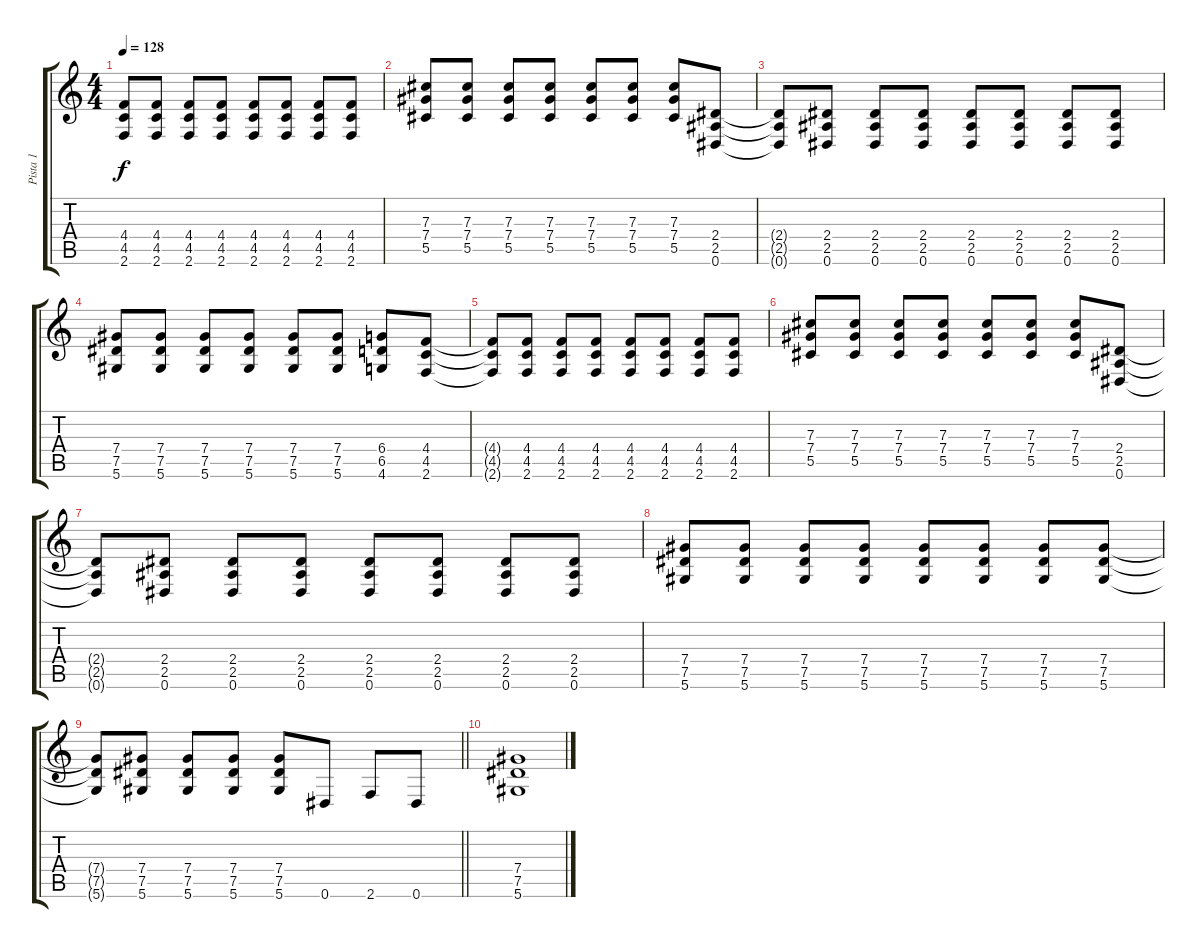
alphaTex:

\track ("Pista 1" "Pista 1") {instrument distortionguitar}
\staff {score tabs}
\tuning (Eb4 Bb3 Gb3 Db3 Ab2 Eb2) {hide}
\ts (4 4)
\tempo 128
\clef g2
\ks c
(4.4{t} 4.5{t} 2.6{t}).8{dy f} (4.4 4.5 2.6).8 (4.4 4.5 2.6).8 (4.4 4.5 2.6).8 (4.4 4.5 2.6).8 (4.4 4.5 2.6).8 (4.4 4.5 2.6).8 (4.4 4.5 2.6).8 |
(7.3 7.4 5.5).8 (7.3 7.4 5.5).8 (7.3 7.4 5.5).8 (7.3 7.4 5.5).8 (7.3 7.4 5.5).8 (7.3 7.4 5.5).8 (7.3 7.4 5.5).8 (2.4 2.5 0.6).8 |
(2.4{t} 2.5{t} 0.6{t}).8 (2.4 2.5 0.6).8 (2.4 2.5 0.6).8 (2.4 2.5 0.6).8 (2.4 2.5 0.6).8 (2.4 2.5 0.6).8 (2.4 2.5 0.6).8 (2.4 2.5 0.6).8 |
(7.4 7.5 5.6).8 (7.4 7.5 5.6).8 (7.4 7.5 5.6).8 (7.4 7.5 5.6).8 (7.4 7.5 5.6).8 (7.4 7.5 5.6).8 (6.4 6.5 4.6).8 (4.4 4.5 2.6).8 |
(4.4{t} 4.5{t} 2.6{t}).8 (4.4 4.5 2.6).8 (4.4 4.5 2.6).8 (4.4 4.5 2.6).8 (4.4 4.5 2.6).8 (4.4 4.5 2.6).8 (4.4 4.5 2.6).8 (4.4 4.5 2.6).8 |
(7.3 7.4 5.5).8 (7.3 7.4 5.5).8 (7.3 7.4 5.5).8 (7.3 7.4 5.5).8 (7.3 7.4 5.5).8 (7.3 7.4 5.5).8 (7.3 7.4 5.5).8 (2.4 2.5 0.6).8 |
(2.4{t} 2.5{t} 0.6{t}).8 (2.4 2.5 0.6).8 (2.4 2.5 0.6).8 (2.4 2.5 0.6).8 (2.4 2.5 0.6).8 (2.4 2.5 0.6).8 (2.4 2.5 0.6).8 (2.4 2.5 0.6).8 |
(7.4 7.5 5.6).8 (7.4 7.5 5.6).8 (7.4 7.5 5.6).8 (7.4 7.5 5.6).8 (7.4 7.5 5.6).8 (7.4 7.5 5.6).8 (7.4 7.5 5.6).8 (7.4 7.5 5.6).8 |
\barLineRight lightlight
(7.4{t} 7.5{t} 5.6{t}).8 (7.4 7.5 5.6).8 (7.4 7.5 5.6).8 (7.4 7.5 5.6).8 (7.4 7.5 5.6).8 0.6.8 2.6.8 0.6.8 |
(7.4 7.5 5.6).1
